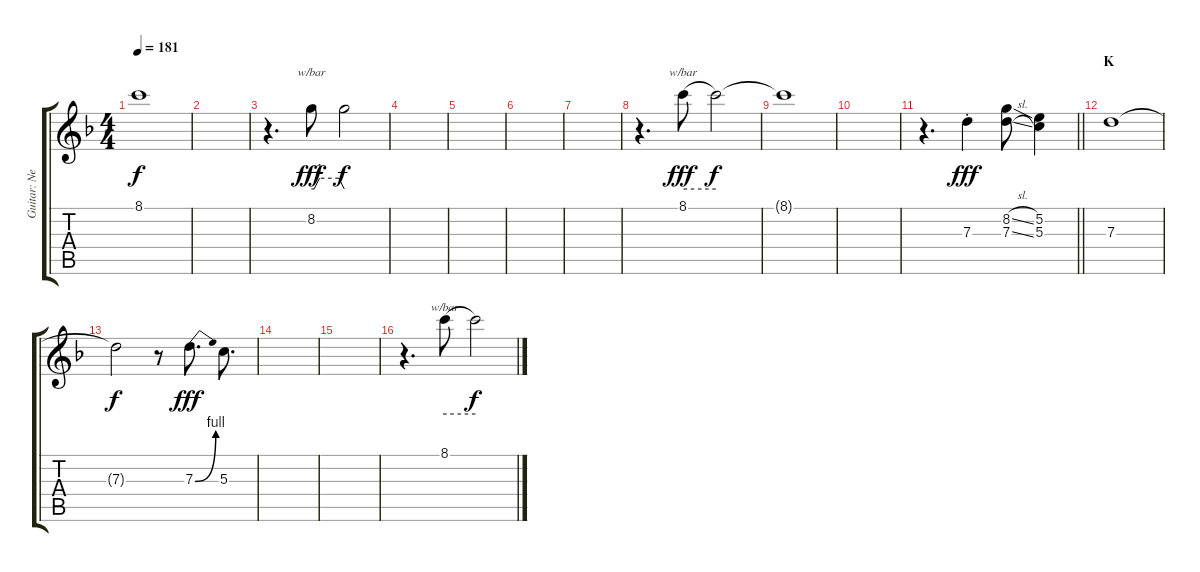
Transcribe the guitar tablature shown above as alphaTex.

\track ("Guitar: Neil" "Guitar: Ne") {instrument overdrivenguitar}
\staff {score tabs}
\tuning (E4 B3 G3 D3 A2 E2) {hide}
\ts (4 4)
\tempo 181
\clef g2
\ks f
8.1{t}.1{dy f} |
|
r.4{d} 8.2.8{tbe (custom default 0 0 5 0 15 4 50 4 60 0) dy fff} 8.2{t}.2{dy f} |
|
|
|
|
r.4{d} 8.1.8{tbe (hold default 0 0 60 0) dy fff} 8.1{t}.2{dy f} |
8.1{t}.1 |
|
\barLineRight lightlight
r.4{d} 7.3{st}.4{dy fff} (8.2{sl} 7.3{sl}).8 (5.2 5.3).4 |
\section ("" "K")
7.3.1 |
7.3{t}.2{dy f} r.8 7.3{be (bend 0 0 60 4)}.8{d dy fff} 5.3.8{d} |
|
|
r.4{d} 8.1.8{tbe (hold default 0 0 60 0)} 8.1{t}.2{dy f}
